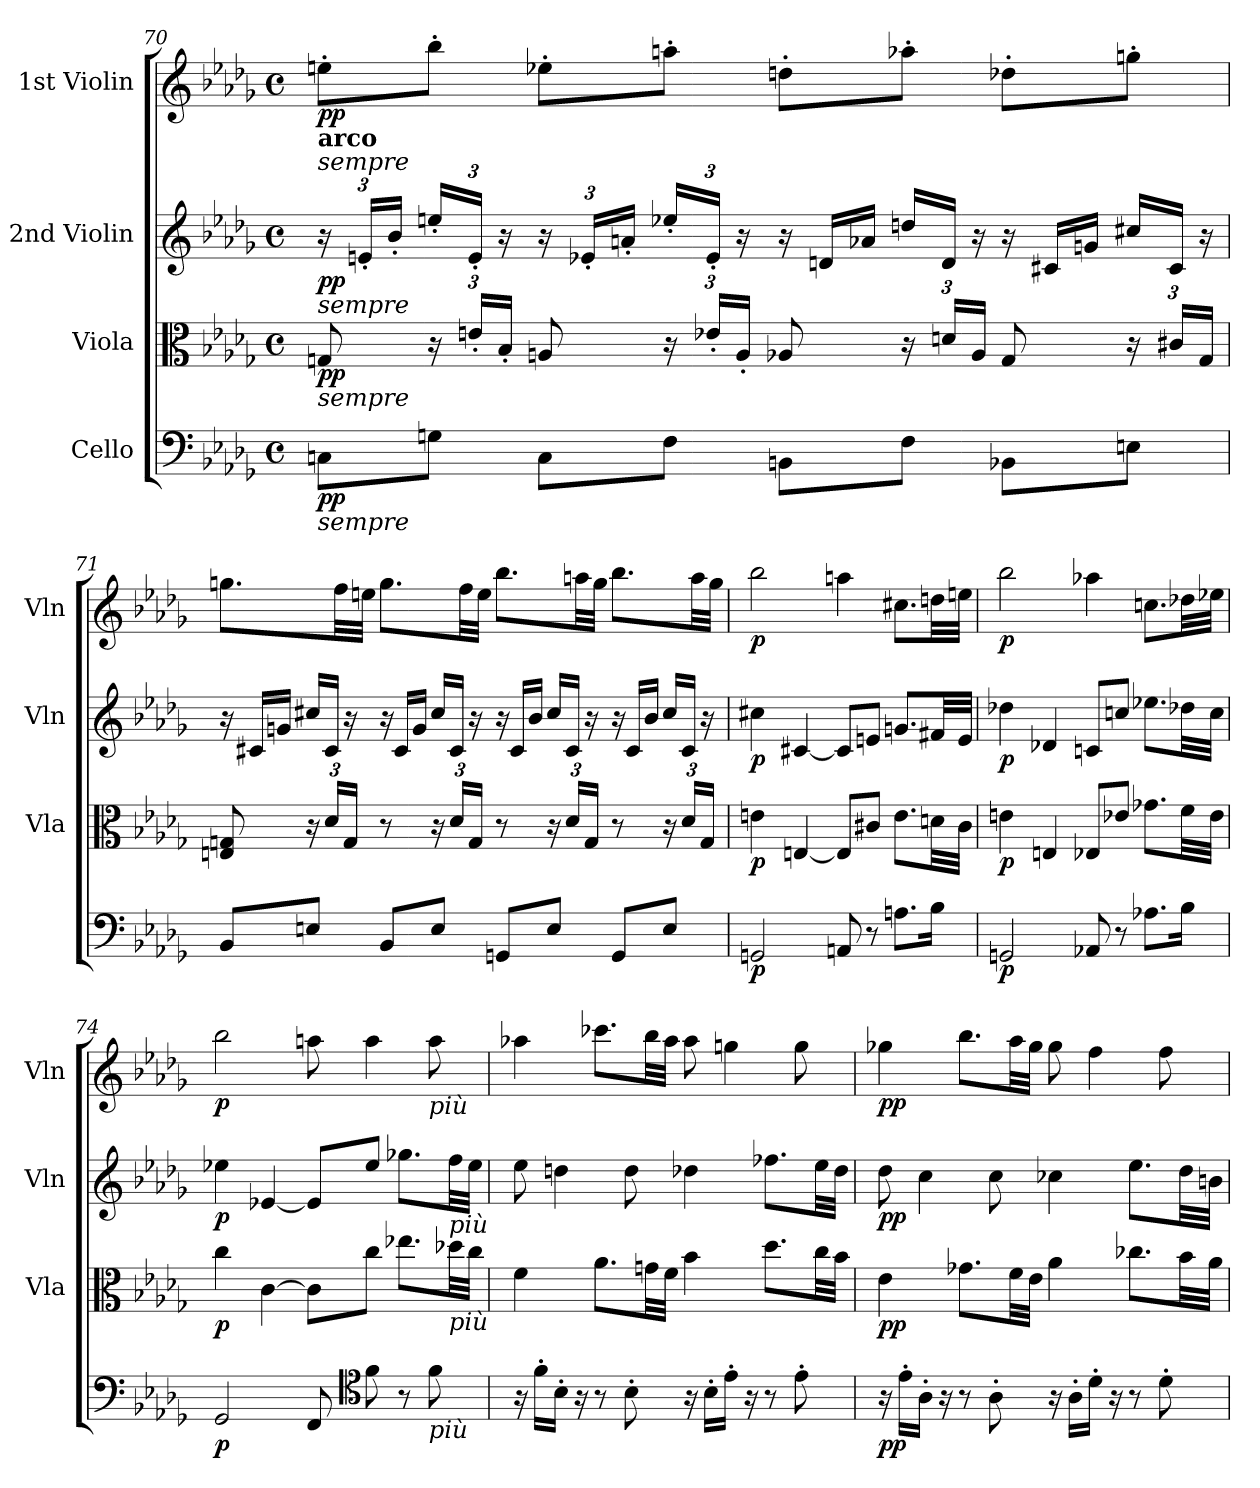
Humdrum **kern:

**kern	**dynam	**kern	**dynam	**kern	**dynam	**kern	**dynam
*part4	*part4	*part3	*part3	*part2	*part2	*part1	*part1
*staff4	*staff4	*staff3	*staff3	*staff2	*staff2	*staff1	*staff1
*I"Cello	*	*I"Viola	*	*I"2nd Violin	*	*I"1st Violin	*
*	*	*I'Vla	*	*I'Vln	*	*I'Vln	*
!!LO:LB:g=z
*clefF4	*	*clefC3	*	*clefG2	*	*clefG2	*
*k[b-e-a-d-g-]	*	*k[b-e-a-d-g-]	*	*k[b-e-a-d-g-]	*	*k[b-e-a-d-g-]	*
*D-:	*	*D-:	*	*D-:	*	*D-:	*
*M4/4	*	*M4/4	*	*M4/4	*	*M4/4	*
*met(c)	*	*met(c)	*	*met(c)	*	*met(c)	*
*	*	*	*	*Xbrackettup	*	*	*
=70	=70	=70	=70	=70	=70	=70	=70
!	!	!	!	!	!	!LO:TX:b:B:t=arco	!
!	!	!	!	!	!	!LO:TX:b:i:t=sempre	!
!	!	!	!	!LO:TX:b:i:t=sempre	!	!	!
!	!	!LO:TX:b:i:t=sempre	!	!	!	!	!
!LO:TX:b:i:t=sempre	!	!	!	!	!	!	!
!	!LO:DY:b	!	!LO:DY:b	!	!LO:DY:b	!	!LO:DY:b
8Cn\L	pp	8Gn/	pp	24r	pp	8een'\L	pp
.	.	.	.	24en'/LL	.	.	.
.	.	.	.	24b-'/JJ	.	.	.
*	*	*Xbrackettup	*	*	*	*	*
8Gn\J	.	24r	.	24een'/LL	.	8bb-'\J	.
.	.	24en'/LL	.	24e'/JJ	.	.	.
.	.	24B-'/JJ	.	24r	.	.	.
8C\L	.	8An/	.	24r	.	8ee-X'\L	.
.	.	.	.	24e-X'/LL	.	.	.
.	.	.	.	24an'/JJ	.	.	.
8F\J	.	24r	.	24ee-X'/LL	.	8aan'\J	.
.	.	24e-X'/LL	.	24e-'/JJ	.	.	.
.	.	24A'/JJ	.	24r	.	.	.
*	*	*	*	*Xtuplet	*	*	*
8BBn\L	.	8A-X/	.	24r	.	8ddn'\L	.
.	.	.	.	24dn/LL	.	.	.
.	.	.	.	24a-X/JJ	.	.	.
8F\J	.	24r	.	24ddn/LL	.	8aa-X'\J	.
.	.	24dn/LL	.	24d/JJ	.	.	.
.	.	24A-/JJ	.	24r	.	.	.
8BB-X\L	.	8G/	.	24r	.	8dd-X'\L	.
.	.	.	.	24c#X/LL	.	.	.
.	.	.	.	24gn/JJ	.	.	.
8En\J	.	24r	.	24cc#X/LL	.	8ggn'\J	.
.	.	24c#X/LL	.	24c#/JJ	.	.	.
.	.	24G/JJ	.	24r	.	.	.
!!LO:LB:g=z
=71	=71	=71	=71	=71	=71	=71	=71
8BB-/L	.	8En/ 8Gn/	.	24r	.	8.ggn\L	.
.	.	.	.	24c#X/LL	.	.	.
.	.	.	.	24gn/JJ	.	.	.
8En/J	.	24r	.	24cc#X/LL	.	.	.
.	.	24d-/LL	.	24c#/JJ	.	.	.
.	.	.	.	.	.	32ff\LL	.
.	.	24G/JJ	.	24r	.	.	.
.	.	.	.	.	.	32een\JJJ	.
8BB-/L	.	8r	.	24r	.	8.gg\L	.
.	.	.	.	24c#/LL	.	.	.
.	.	.	.	24g/JJ	.	.	.
8E/J	.	24r	.	24cc#/LL	.	.	.
.	.	24d-/LL	.	24c#/JJ	.	.	.
.	.	.	.	.	.	32ff\LL	.
.	.	24G/JJ	.	24r	.	.	.
.	.	.	.	.	.	32ee\JJJ	.
8GGn/L	.	8r	.	24r	.	8.bb-\L	.
.	.	.	.	24c#/LL	.	.	.
.	.	.	.	24b-/JJ	.	.	.
8E/J	.	24r	.	24cc#/LL	.	.	.
.	.	24d-/LL	.	24c#/JJ	.	.	.
.	.	.	.	.	.	32aan\LL	.
.	.	24G/JJ	.	24r	.	.	.
.	.	.	.	.	.	32gg\JJJ	.
8GG/L	.	8r	.	24r	.	8.bb-\L	.
.	.	.	.	24c#/LL	.	.	.
.	.	.	.	24b-/JJ	.	.	.
8E/J	.	24r	.	24cc#/LL	.	.	.
.	.	24d-/LL	.	24c#/JJ	.	.	.
.	.	.	.	.	.	32aa\LL	.
.	.	24G/JJ	.	24r	.	.	.
.	.	.	.	.	.	32gg\JJJ	.
=72	=72	=72	=72	=72	=72	=72	=72
!	!LO:DY:b	!	!LO:DY:b	!	!LO:DY:b	!	!LO:DY:b
2GGn/	p	4en\	p	4cc#X\	p	2bb-\	p
.	.	[4En/	.	[4c#X/	.	.	.
8AAn/	.	8E/L]	.	8c#/L]	.	4aan\	.
8r	.	8c#X/J	.	8en/J	.	.	.
8.An\L	.	8.e\L	.	8.gn/L	.	8.cc#X\L	.
16B-\Jk	.	32dn\LL	.	32f#X/LL	.	32ddn\LL	.
.	.	32c#\JJJ	.	32e/JJJ	.	32een\JJJ	.
!!LO:PB:g=z
=73	=73	=73	=73	=73	=73	=73	=73
!	!LO:DY:b	!	!LO:DY:b	!	!LO:DY:b	!	!LO:DY:b
2GGn/	p	4en\	p	4dd-X\	p	2bb-\	p
.	.	4En/	.	4d-X/	.	.	.
8AA-X/	.	8E-X/L	.	8cn/L	.	4aa-X\	.
8r	.	8e-X/J	.	8ccn/J	.	.	.
8.A-X\L	.	8.g-X\L	.	8.ee-X\L	.	8.ccn\L	.
16B-\Jk	.	32f\LL	.	32dd-X\LL	.	32dd-X\LL	.
.	.	32e-\JJJ	.	32cc\JJJ	.	32ee-X\JJJ	.
!!LO:LB:g=z
=74	=74	=74	=74	=74	=74	=74	=74
!	!LO:DY:b	!	!LO:DY:b	!	!LO:DY:b	!	!LO:DY:b
2GG-/	p	4cc\	p	4ee-X\	p	2bb-\	p
.	.	[4c\	.	[4e-X/	.	.	.
8FF/	.	8c\L]	.	8e-/L]	.	8aan\	.
*clefC4	*	*	*	*	*	*	*
8f\	.	8cc\J	.	8ee-/J	.	4aa\	.
8r	.	8.ee-X\L	.	8.gg-X\L	.	.	.
!	!	!	!	!	!	!LO:TX:b:i:t=più	!
!LO:TX:b:i:t=più	!	!	!	!	!	!	!
8f\	.	.	.	.	.	8aa\	.
!	!	!	!	!LO:TX:b:i:t=più	!	!	!
!	!	!LO:TX:b:i:t=più	!	!	!	!	!
.	.	32dd-X\LL	.	32ff\LL	.	.	.
.	.	32cc\JJJ	.	32ee-\JJJ	.	.	.
=75	=75	=75	=75	=75	=75	=75	=75
16r	.	4f\	.	8ee-\	.	4aa-X\	.
16f'\LL	.	.	.	.	.	.	.
16B-'\JJ	.	.	.	4ddn\	.	.	.
16r	.	.	.	.	.	.	.
8r	.	8.a-\L	.	.	.	8.ccc-X\L	.
8B-'\	.	.	.	8dd\	.	.	.
.	.	32gn\LL	.	.	.	32bb-\LL	.
.	.	32f\JJJ	.	.	.	32aa-\JJJ	.
16r	.	4b-\	.	4dd-X\	.	8aa-\	.
16B-'\LL	.	.	.	.	.	.	.
16e-'\JJ	.	.	.	.	.	4ggn\	.
16r	.	.	.	.	.	.	.
8r	.	8.dd-\L	.	8.ff-X\L	.	.	.
8e-'\	.	.	.	.	.	8gg\	.
.	.	32cc\LL	.	32ee-\LL	.	.	.
.	.	32b-\JJJ	.	32dd-\JJJ	.	.	.
=76	=76	=76	=76	=76	=76	=76	=76
!	!LO:DY:b	!	!LO:DY:b	!	!LO:DY:b	!	!LO:DY:b
16r	pp	4e-\	pp	8dd-\	pp	4gg-X\	pp
16e-'\LL	.	.	.	.	.	.	.
16A-'\JJ	.	.	.	4cc\	.	.	.
16r	.	.	.	.	.	.	.
8r	.	8.g-X\L	.	.	.	8.bb-\L	.
8A-'\	.	.	.	8cc\	.	.	.
.	.	32f\LL	.	.	.	32aa-\LL	.
.	.	32e-\JJJ	.	.	.	32gg-\JJJ	.
16r	.	4a-\	.	4cc-X\	.	8gg-\	.
16A-'\LL	.	.	.	.	.	.	.
16d-'\JJ	.	.	.	.	.	4ff\	.
16r	.	.	.	.	.	.	.
8r	.	8.cc-X\L	.	8.ee-\L	.	.	.
8d-'\	.	.	.	.	.	8ff\	.
.	.	32b-\LL	.	32dd-\LL	.	.	.
.	.	32a-\JJJ	.	32bn\JJJ	.	.	.
=	=	=	=	=	=	=	=
*-	*-	*-	*-	*-	*-	*-	*-
